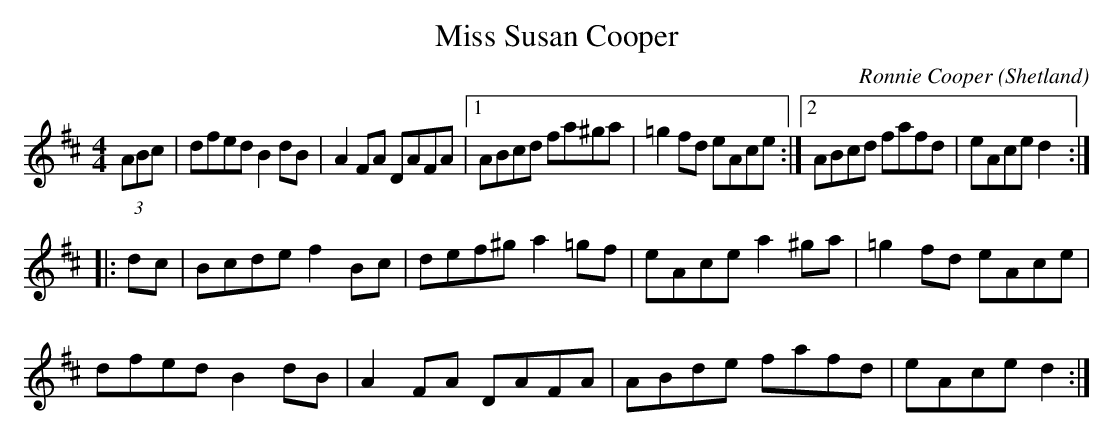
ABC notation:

X:1
T:Miss Susan Cooper
C:Ronnie Cooper
M:4/4
O:Shetland
K:D major
(3ABc|\
dfed B2dB|A2FA DAFA|1 ABcd fa^ga|=g2fd eAce :|2\
ABcd fafd|eAce d2 ::
dc|\
Bcde f2Bc|def^g a2=gf|eAce a2^ga|=g2fd eAce|
dfed B2dB|A2FA DAFA|ABde fafd|eAce d2:|
